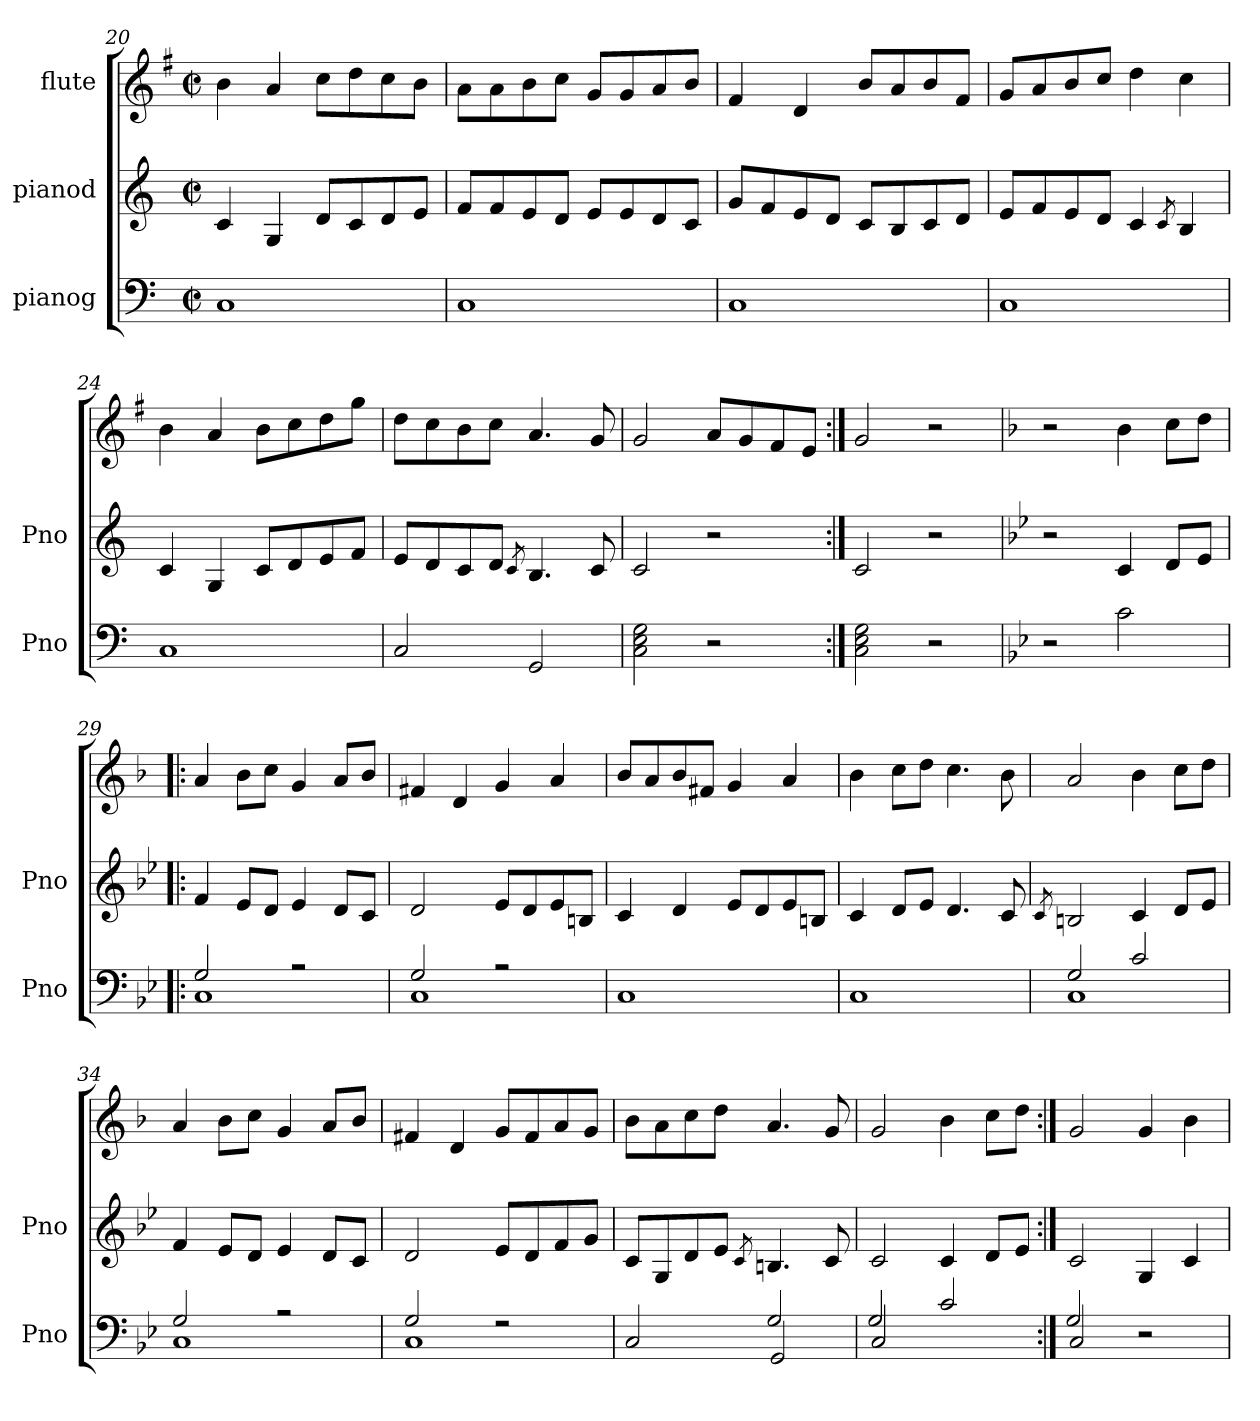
**kern	**kern	**kern
*part3	*part2	*part1
*staff3	*staff2	*staff1
*I"pianog	*I"pianod	*I"flute
*I'Pno	*I'Pno	*
*clefF4	*clefG2	*clefG2
*	*	*ITrd-3c-5
*k[]	*k[]	*k[]
*M4/4	*M4/4	*M4/4
*met(c|)	*met(c|)	*met(c|)
=20	=20	=20
1C	4c/	4ee\
.	4G/	4dd/
.	8d/L	8ff\L
.	8c/	8gg\
.	8d/	8ff\
.	8e/J	8ee\J
!!LO:PB:g=z
=21	=21	=21
1C	8f/L	8dd\L
.	8f/	8dd\
.	8e/	8ee\
.	8d/J	8ff\J
.	8e/L	8cc/L
.	8e/	8cc/
.	8d/	8dd/
.	8c/J	8ee/J
=22	=22	=22
1C	8g/L	4b/
.	8f/	.
.	8e/	4g/
.	8d/J	.
.	8c/L	8ee/L
.	8B/	8dd/
.	8c/	8ee/
.	8d/J	8b/J
=23	=23	=23
1C	8e/L	8cc/L
.	8f/	8dd/
.	8e/	8ee/
.	8d/J	8ff/J
.	4c/	4gg\
.	8qc/	.
.	4B/	4ff\
=24	=24	=24
1C	4c/	4ee\
.	4G/	4dd/
.	8c/L	8ee\L
.	8d/	8ff\
.	8e/	8gg\
.	8f/J	8ccc\J
=25	=25	=25
2C/	8e/L	8gg\L
.	8d/	8ff\
.	8c/	8ee\
.	8d/J	8ff\J
.	8qc/	.
2GG/	4.B/	4.dd/
.	8c/	8cc/
!!LO:LB:g=z
=26	=26	=26
2C\ 2E\ 2G\	2c/	2cc/
2r	2r	8dd/L
.	.	8cc/
.	.	8b/
.	.	8a/J
=27:|!	=27:|!	=27:|!
2C\ 2E\ 2G\	2c/	2cc/
2r	2r	2r
=28	=28	=28
*k[b-e-]	*k[b-e-]	*k[b-e-]
2r	2r	2r
2c\	4c/	4ee-\
.	8d/L	8ff\L
.	8e-/J	8gg\J
=29!|:	=29!|:	=29!|:
*^	*	*
2G/	1C	4f/	4dd/
.	.	8e-/L	8ee-\L
.	.	8d/J	8ff\J
2r	.	4e-/	4cc/
.	.	8d/L	8dd/L
.	.	8c/J	8ee-/J
=30	=30	=30	=30
2G/	1C	2d/	4bn/
.	.	.	4g/
2r	.	8e-/L	4cc/
.	.	8d/	.
.	.	8e-/	4dd/
.	.	8Bn/J	.
*v	*v	*	*
=31	=31	=31
1C	4c/	8ee-/L
.	.	8dd/
.	4d/	8ee-/
.	.	8bn/J
.	8e-/L	4cc/
.	8d/	.
.	8e-/	4dd/
.	8Bn/J	.
!!LO:LB:g=z
=32	=32	=32
1C	4c/	4ee-\
.	8d/L	8ff\L
.	8e-/J	8gg\J
.	4.d/	4.ff\
.	8c/	8ee-\
=33	=33	=33
.	8qc/	.
*^	*	*
1C	2G/	2Bn/	2dd/
.	2c/	4c/	4ee-\
.	.	8d/L	8ff\L
.	.	8e-/J	8gg\J
=34	=34	=34	=34
2G/	1C	4f/	4dd/
.	.	8e-/L	8ee-\L
.	.	8d/J	8ff\J
2r	.	4e-/	4cc/
.	.	8d/L	8dd/L
.	.	8c/J	8ee-/J
=35	=35	=35	=35
2G/	1C	2d/	4bn/
.	.	.	4g/
2r	.	8e-/L	8cc/L
.	.	8d/	8b/
.	.	8f/	8dd/
.	.	8g/J	8cc/J
=36	=36	=36	=36
2C/	2ryy	8c/L	8ee-\L
.	.	8G/	8dd\
.	.	8d/	8ff\
.	.	8e-/J	8gg\J
.	.	8qc/	.
2G/	2GG/	4.Bn/	4.dd/
.	.	8c/	8cc/
=37	=37	=37	=37
2C/	2G/	2c/	2cc/
2c/	2ryy	4c/	4ee-\
.	.	8d/L	8ff\L
.	.	8e-/J	8gg\J
!!LO:LB:g=z
=38:|!	=38:|!	=38:|!	=38:|!
2C/	2G/	2c/	2cc/
2r	2ryy	4G/	4cc/
.	.	4c/	4ee-\
*v	*v	*	*
=	=	=
*-	*-	*-
